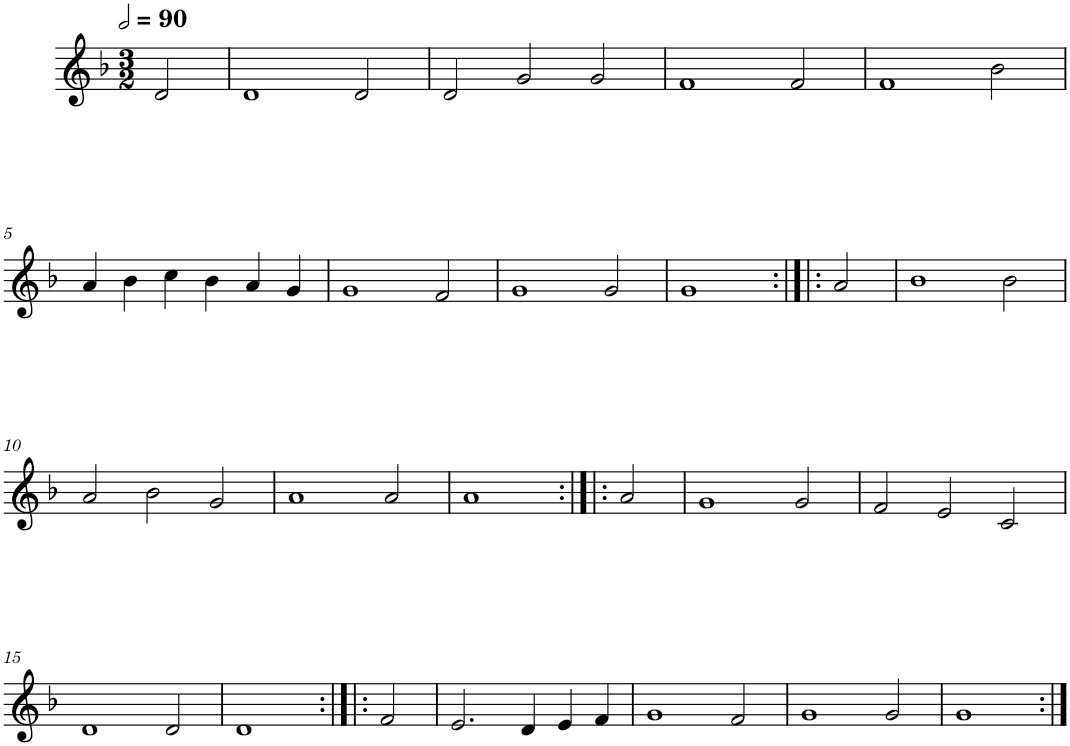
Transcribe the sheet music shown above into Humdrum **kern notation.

**kern
*part1
*staff1
*I"Quatre parties
*clefG2
*k[b-]
*M3/2
*MM180
=
2d/
=1
1d
2d/
=2
2d/
2g/
2g/
=3
1f
2f/
=4
1f
2b-\
!!LO:LB:g=z
=5
4a/
4b-\
4cc\
4b-\
4a/
4g/
=6
1g
2f/
=7
1g
2g/
=8
1g
2a/
=9
1b-
2b-\
!!LO:LB:g=z
=10
2a/
2b-\
2g/
=11
1a
2a/
=12
1a
2a/
=13
1g
2g/
=14
2f/
2e/
2c/
!!LO:LB:g=z
=15
1d
2d/
=16
1d
2f/
=17
2.e/
4d/
4e/
4f/
=18
1g
2f/
=19
1g
2g/
=20
1g
=:|!
*-
